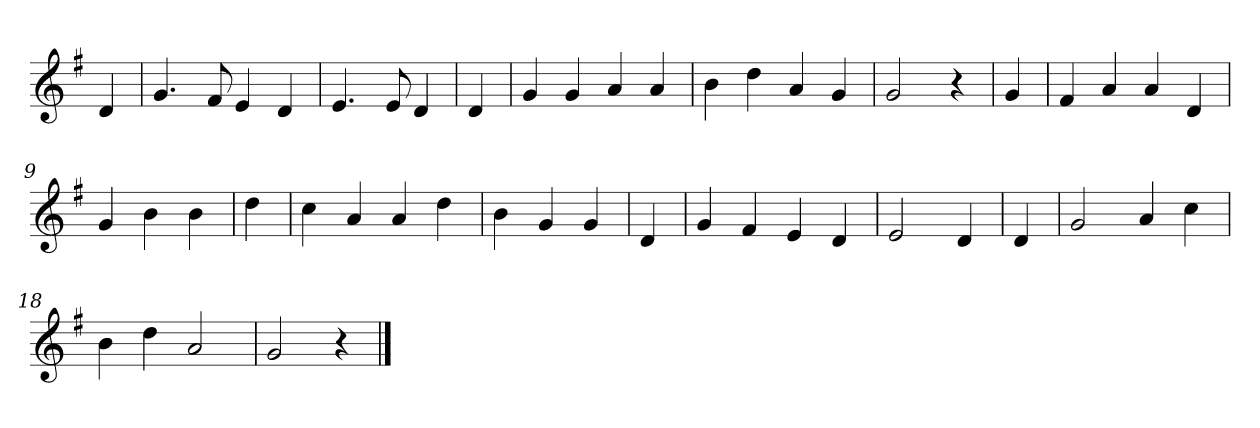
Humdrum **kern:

**kern
*part1
*staff1
*clefG2
*k[f#]
*G:
=
4d
=1
4.g
8f#
4e
4d
=2
4.e
8e
4d
=3
4d
=4
4g
4g
4a
4a
=5
4b
4dd
4a
4g
=6
2g
4r
=7
4g
=8
4f#
4a
4a
4d
=9
4g
4b
4b
=10
4dd
=11
4cc
4a
4a
4dd
=12
4b
4g
4g
=13
4d
=14
4g
4f#
4e
4d
=15
2e
4d
=16
4d
=17
2g
4a
4cc
=18
4b
4dd
2a
=19
2g
4r
==
*-
